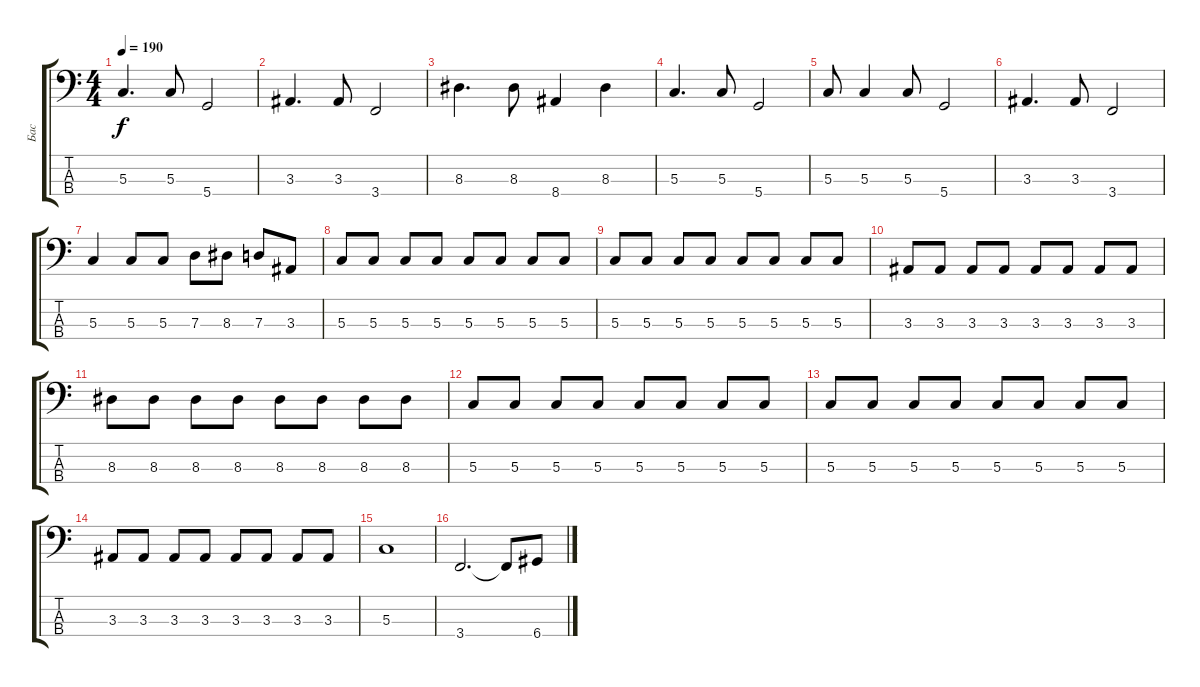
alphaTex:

\track ("Бас" "Бас") {instrument electricbassfinger}
\staff {score tabs}
\tuning (F2 C2 G1 D1) {hide}
\ts (4 4)
\tempo 190
\clef f4
\ks c
5.3.4{d dy f} 5.3.8 5.4.2 |
3.3.4{d} 3.3.8 3.4.2 |
8.3.4{d} 8.3.8 8.4.4 8.3.4 |
5.3.4{d} 5.3.8 5.4.2 |
5.3.8 5.3.4 5.3.8 5.4.2 |
3.3.4{d} 3.3.8 3.4.2 |
5.3.4 5.3.8 5.3.8 7.3.8 8.3.8 7.3.8 3.3.8 |
5.3.8 5.3.8 5.3.8 5.3.8 5.3.8 5.3.8 5.3.8 5.3.8 |
5.3.8 5.3.8 5.3.8 5.3.8 5.3.8 5.3.8 5.3.8 5.3.8 |
3.3.8 3.3.8 3.3.8 3.3.8 3.3.8 3.3.8 3.3.8 3.3.8 |
8.3.8 8.3.8 8.3.8 8.3.8 8.3.8 8.3.8 8.3.8 8.3.8 |
5.3.8 5.3.8 5.3.8 5.3.8 5.3.8 5.3.8 5.3.8 5.3.8 |
5.3.8 5.3.8 5.3.8 5.3.8 5.3.8 5.3.8 5.3.8 5.3.8 |
3.3.8 3.3.8 3.3.8 3.3.8 3.3.8 3.3.8 3.3.8 3.3.8 |
5.3.1 |
3.4.2{d} 3.4{t}.8 6.4.8
